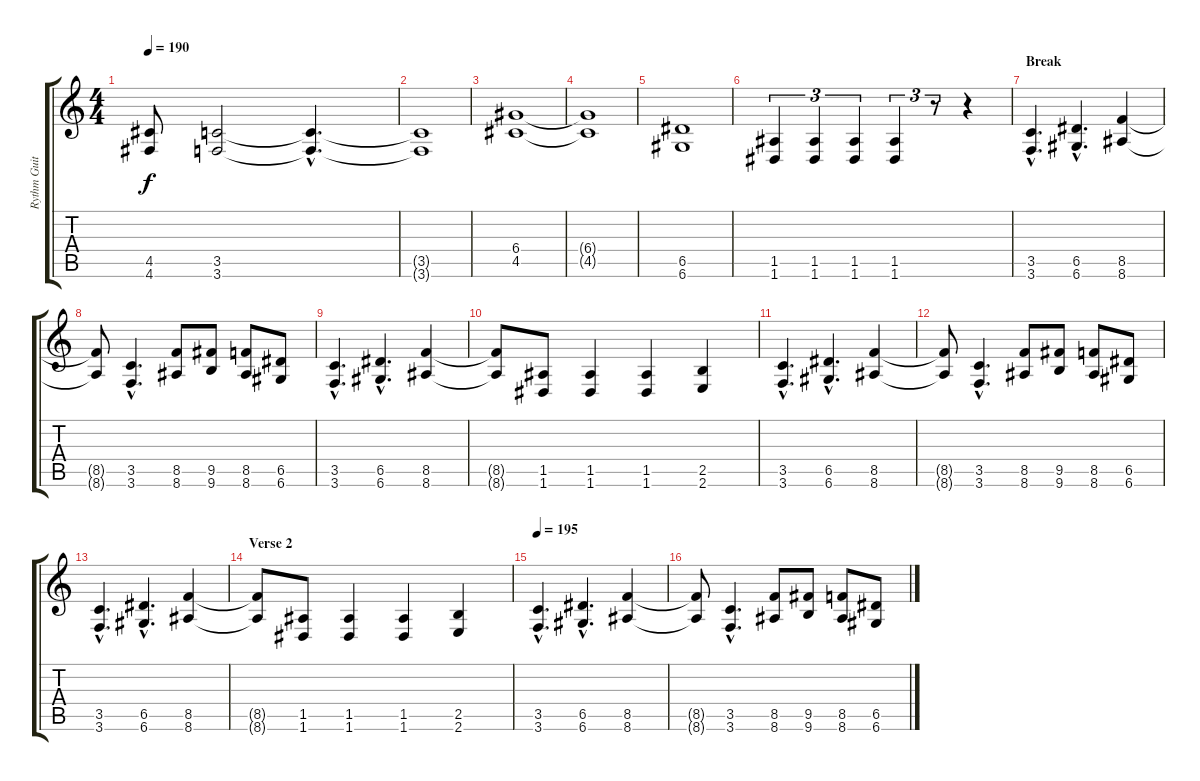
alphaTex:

\track ("Rythm Guitar" "Rythm Guit") {instrument distortionguitar}
\staff {score tabs}
\tuning (E4 B3 G3 D3 A2 D2) {hide}
\ts (4 4)
\tempo 190
\clef g2
\ks c
(4.5 4.6).8{dy f} (3.5 3.6).2 (3.5{hac t} 3.6{hac t}).4{d} |
(3.5{t} 3.6{t}).1 |
(6.4 4.5).1 |
(6.4{t} 4.5{t}).1 |
(6.5 6.6).1 |
(1.5 1.6).4{tu (3 2)} (1.5 1.6).4{tu (3 2)} (1.5 1.6).4{tu (3 2)} (1.5 1.6).4{tu (3 2)} r.8{tu (3 2)} r.4 |
\section ("" "Break")
(3.5{hac} 3.6{hac}).4{d} (6.5{hac} 6.6{hac}).4{d} (8.5 8.6).4 |
(8.5{t} 8.6{t}).8 (3.5{hac} 3.6{hac}).4{d} (8.5 8.6).8 (9.5 9.6).8 (8.5 8.6).8 (6.5 6.6).8 |
(3.5{hac} 3.6{hac}).4{d} (6.5{hac} 6.6{hac}).4{d} (8.5 8.6).4 |
(8.5{t} 8.6{t}).8 (1.5 1.6).8 (1.5 1.6).4 (1.5 1.6).4 (2.5 2.6).4 |
(3.5{hac} 3.6{hac}).4{d} (6.5{hac} 6.6{hac}).4{d} (8.5 8.6).4 |
(8.5{t} 8.6{t}).8 (3.5{hac} 3.6{hac}).4{d} (8.5 8.6).8 (9.5 9.6).8 (8.5 8.6).8 (6.5 6.6).8 |
(3.5{hac} 3.6{hac}).4{d} (6.5{hac} 6.6{hac}).4{d} (8.5 8.6).4 |
\section ("" "Verse 2")
(8.5{t} 8.6{t}).8 (1.5 1.6).8 (1.5 1.6).4 (1.5 1.6).4 (2.5 2.6).4 |
\tempo 195
(3.5{hac} 3.6{hac}).4{d} (6.5{hac} 6.6{hac}).4{d} (8.5 8.6).4 |
(8.5{t} 8.6{t}).8 (3.5{hac} 3.6{hac}).4{d} (8.5 8.6).8 (9.5 9.6).8 (8.5 8.6).8 (6.5 6.6).8
